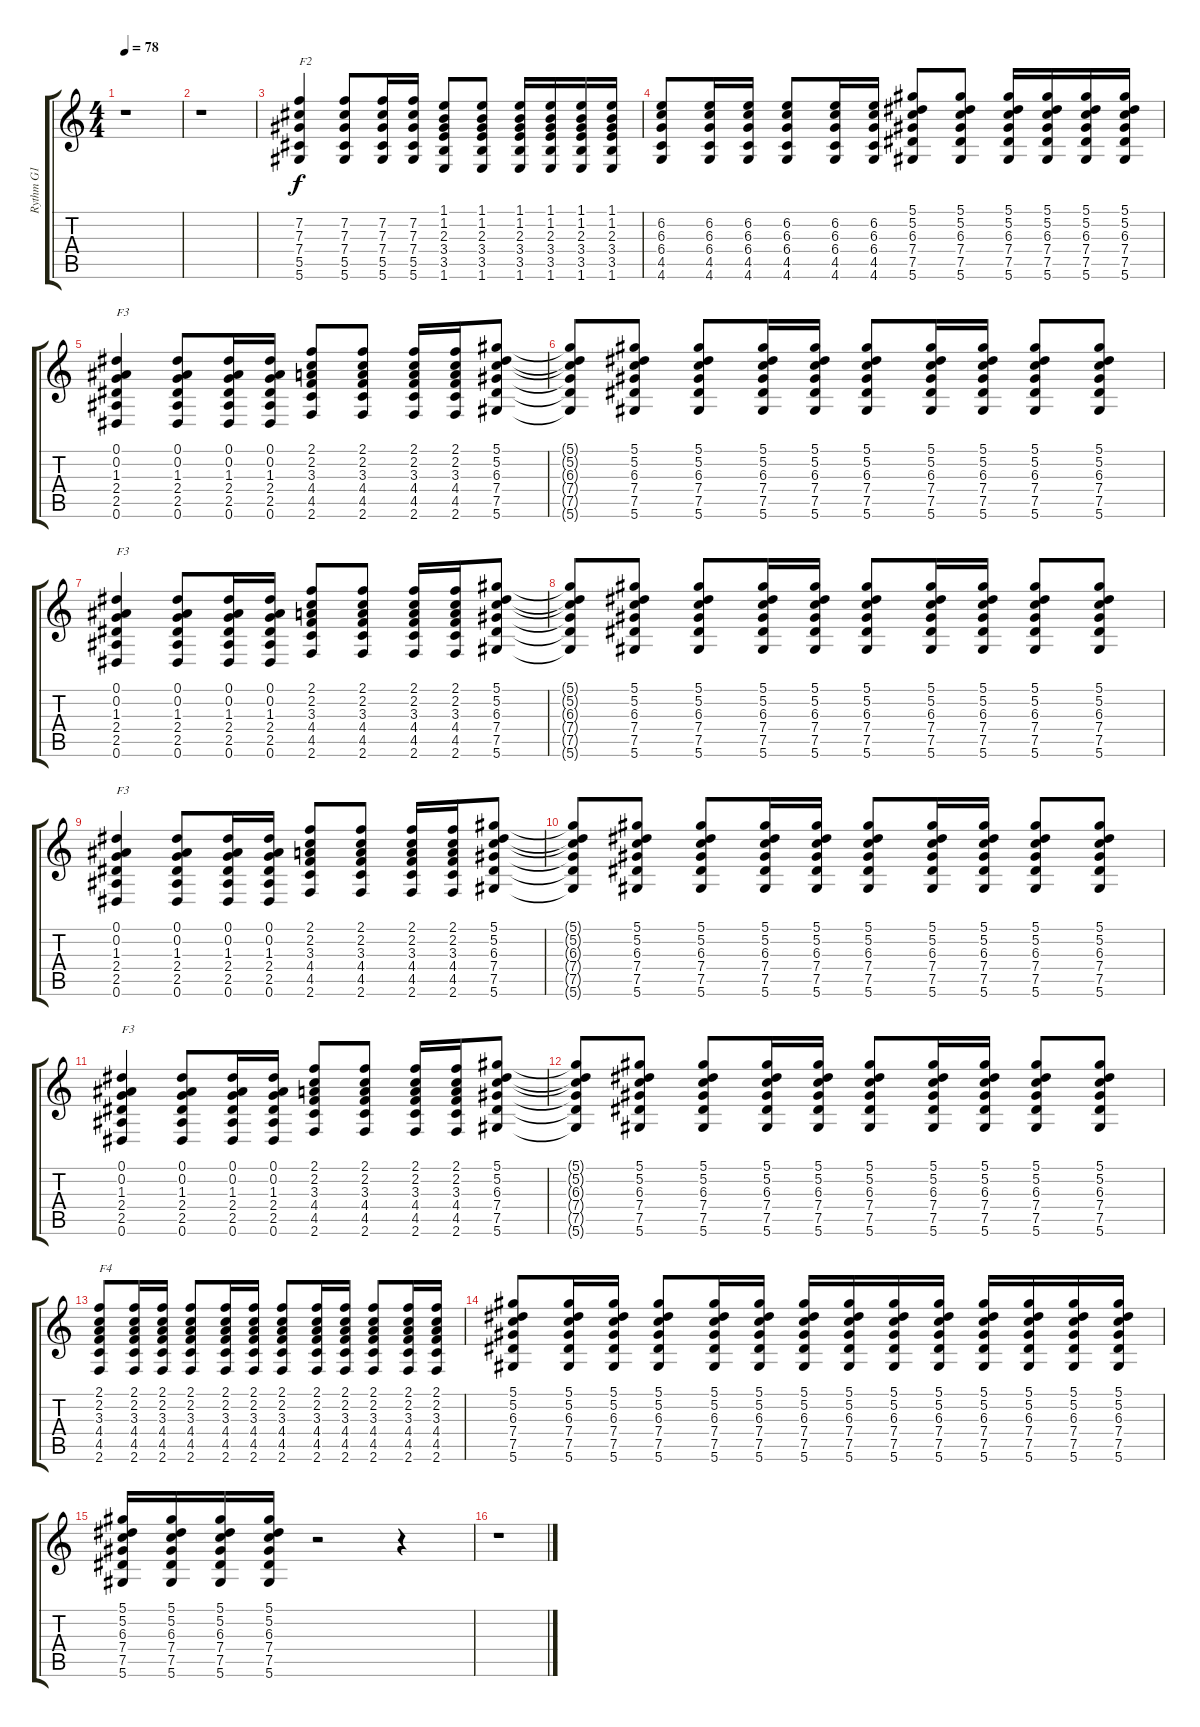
\track ("Rythm G1" "Rythm G1") {instrument overdrivenguitar}
\staff {score tabs}
\tuning (Eb4 Bb3 Gb3 Db3 Ab2 Eb2) {hide}
\ts (4 4)
\tempo 78
\clef g2
\ks c
r.1{dy f} |
r.1 |
(7.2 7.3 7.4 5.5 5.6).4{txt "F2"} (7.2 7.3 7.4 5.5 5.6).8 (7.2 7.3 7.4 5.5 5.6).16 (7.2 7.3 7.4 5.5 5.6).16 (1.1 1.2 2.3 3.4 3.5 1.6).8 (1.1 1.2 2.3 3.4 3.5 1.6).8 (1.1 1.2 2.3 3.4 3.5 1.6).16 (1.1 1.2 2.3 3.4 3.5 1.6).16 (1.1 1.2 2.3 3.4 3.5 1.6).16 (1.1 1.2 2.3 3.4 3.5 1.6).16 |
(6.2 6.3 6.4 4.5 4.6).8 (6.2 6.3 6.4 4.5 4.6).16 (6.2 6.3 6.4 4.5 4.6).16 (6.2 6.3 6.4 4.5 4.6).8 (6.2 6.3 6.4 4.5 4.6).16 (6.2 6.3 6.4 4.5 4.6).16 (5.1 5.2 6.3 7.4 7.5 5.6).8 (5.1 5.2 6.3 7.4 7.5 5.6).8 (5.1 5.2 6.3 7.4 7.5 5.6).16 (5.1 5.2 6.3 7.4 7.5 5.6).16 (5.1 5.2 6.3 7.4 7.5 5.6).16 (5.1 5.2 6.3 7.4 7.5 5.6).16 |
(0.1 0.2 1.3 2.4 2.5 0.6).4{txt "F3"} (0.1 0.2 1.3 2.4 2.5 0.6).8 (0.1 0.2 1.3 2.4 2.5 0.6).16 (0.1 0.2 1.3 2.4 2.5 0.6).16 (2.1 2.2 3.3 4.4 4.5 2.6).8 (2.1 2.2 3.3 4.4 4.5 2.6).8 (2.1 2.2 3.3 4.4 4.5 2.6).16 (2.1 2.2 3.3 4.4 4.5 2.6).16 (5.1 5.2 6.3 7.4 7.5 5.6).8 |
(5.1{t} 5.2{t} 6.3{t} 7.4{t} 7.5{t} 5.6{t}).8 (5.1 5.2 6.3 7.4 7.5 5.6).8 (5.1 5.2 6.3 7.4 7.5 5.6).8 (5.1 5.2 6.3 7.4 7.5 5.6).16 (5.1 5.2 6.3 7.4 7.5 5.6).16 (5.1 5.2 6.3 7.4 7.5 5.6).8 (5.1 5.2 6.3 7.4 7.5 5.6).16 (5.1 5.2 6.3 7.4 7.5 5.6).16 (5.1 5.2 6.3 7.4 7.5 5.6).8 (5.1 5.2 6.3 7.4 7.5 5.6).8 |
(0.1 0.2 1.3 2.4 2.5 0.6).4{txt "F3"} (0.1 0.2 1.3 2.4 2.5 0.6).8 (0.1 0.2 1.3 2.4 2.5 0.6).16 (0.1 0.2 1.3 2.4 2.5 0.6).16 (2.1 2.2 3.3 4.4 4.5 2.6).8 (2.1 2.2 3.3 4.4 4.5 2.6).8 (2.1 2.2 3.3 4.4 4.5 2.6).16 (2.1 2.2 3.3 4.4 4.5 2.6).16 (5.1 5.2 6.3 7.4 7.5 5.6).8 |
(5.1{t} 5.2{t} 6.3{t} 7.4{t} 7.5{t} 5.6{t}).8 (5.1 5.2 6.3 7.4 7.5 5.6).8 (5.1 5.2 6.3 7.4 7.5 5.6).8 (5.1 5.2 6.3 7.4 7.5 5.6).16 (5.1 5.2 6.3 7.4 7.5 5.6).16 (5.1 5.2 6.3 7.4 7.5 5.6).8 (5.1 5.2 6.3 7.4 7.5 5.6).16 (5.1 5.2 6.3 7.4 7.5 5.6).16 (5.1 5.2 6.3 7.4 7.5 5.6).8 (5.1 5.2 6.3 7.4 7.5 5.6).8 |
(0.1 0.2 1.3 2.4 2.5 0.6).4{txt "F3"} (0.1 0.2 1.3 2.4 2.5 0.6).8 (0.1 0.2 1.3 2.4 2.5 0.6).16 (0.1 0.2 1.3 2.4 2.5 0.6).16 (2.1 2.2 3.3 4.4 4.5 2.6).8 (2.1 2.2 3.3 4.4 4.5 2.6).8 (2.1 2.2 3.3 4.4 4.5 2.6).16 (2.1 2.2 3.3 4.4 4.5 2.6).16 (5.1 5.2 6.3 7.4 7.5 5.6).8 |
(5.1{t} 5.2{t} 6.3{t} 7.4{t} 7.5{t} 5.6{t}).8 (5.1 5.2 6.3 7.4 7.5 5.6).8 (5.1 5.2 6.3 7.4 7.5 5.6).8 (5.1 5.2 6.3 7.4 7.5 5.6).16 (5.1 5.2 6.3 7.4 7.5 5.6).16 (5.1 5.2 6.3 7.4 7.5 5.6).8 (5.1 5.2 6.3 7.4 7.5 5.6).16 (5.1 5.2 6.3 7.4 7.5 5.6).16 (5.1 5.2 6.3 7.4 7.5 5.6).8 (5.1 5.2 6.3 7.4 7.5 5.6).8 |
(0.1 0.2 1.3 2.4 2.5 0.6).4{txt "F3"} (0.1 0.2 1.3 2.4 2.5 0.6).8 (0.1 0.2 1.3 2.4 2.5 0.6).16 (0.1 0.2 1.3 2.4 2.5 0.6).16 (2.1 2.2 3.3 4.4 4.5 2.6).8 (2.1 2.2 3.3 4.4 4.5 2.6).8 (2.1 2.2 3.3 4.4 4.5 2.6).16 (2.1 2.2 3.3 4.4 4.5 2.6).16 (5.1 5.2 6.3 7.4 7.5 5.6).8 |
(5.1{t} 5.2{t} 6.3{t} 7.4{t} 7.5{t} 5.6{t}).8 (5.1 5.2 6.3 7.4 7.5 5.6).8 (5.1 5.2 6.3 7.4 7.5 5.6).8 (5.1 5.2 6.3 7.4 7.5 5.6).16 (5.1 5.2 6.3 7.4 7.5 5.6).16 (5.1 5.2 6.3 7.4 7.5 5.6).8 (5.1 5.2 6.3 7.4 7.5 5.6).16 (5.1 5.2 6.3 7.4 7.5 5.6).16 (5.1 5.2 6.3 7.4 7.5 5.6).8 (5.1 5.2 6.3 7.4 7.5 5.6).8 |
(2.1 2.2 3.3 4.4 4.5 2.6).8{txt "F4"} (2.1 2.2 3.3 4.4 4.5 2.6).16 (2.1 2.2 3.3 4.4 4.5 2.6).16 (2.1 2.2 3.3 4.4 4.5 2.6).8 (2.1 2.2 3.3 4.4 4.5 2.6).16 (2.1 2.2 3.3 4.4 4.5 2.6).16 (2.1 2.2 3.3 4.4 4.5 2.6).8 (2.1 2.2 3.3 4.4 4.5 2.6).16 (2.1 2.2 3.3 4.4 4.5 2.6).16 (2.1 2.2 3.3 4.4 4.5 2.6).8 (2.1 2.2 3.3 4.4 4.5 2.6).16 (2.1 2.2 3.3 4.4 4.5 2.6).16 |
(5.1 5.2 6.3 7.4 7.5 5.6).8 (5.1 5.2 6.3 7.4 7.5 5.6).16 (5.1 5.2 6.3 7.4 7.5 5.6).16 (5.1 5.2 6.3 7.4 7.5 5.6).8 (5.1 5.2 6.3 7.4 7.5 5.6).16 (5.1 5.2 6.3 7.4 7.5 5.6).16 (5.1 5.2 6.3 7.4 7.5 5.6).16 (5.1 5.2 6.3 7.4 7.5 5.6).16 (5.1 5.2 6.3 7.4 7.5 5.6).16 (5.1 5.2 6.3 7.4 7.5 5.6).16 (5.1 5.2 6.3 7.4 7.5 5.6).16 (5.1 5.2 6.3 7.4 7.5 5.6).16 (5.1 5.2 6.3 7.4 7.5 5.6).16 (5.1 5.2 6.3 7.4 7.5 5.6).16 |
(5.1 5.2 6.3 7.4 7.5 5.6).16 (5.1 5.2 6.3 7.4 7.5 5.6).16 (5.1 5.2 6.3 7.4 7.5 5.6).16 (5.1 5.2 6.3 7.4 7.5 5.6).16 r.2 r.4 |
r.1
